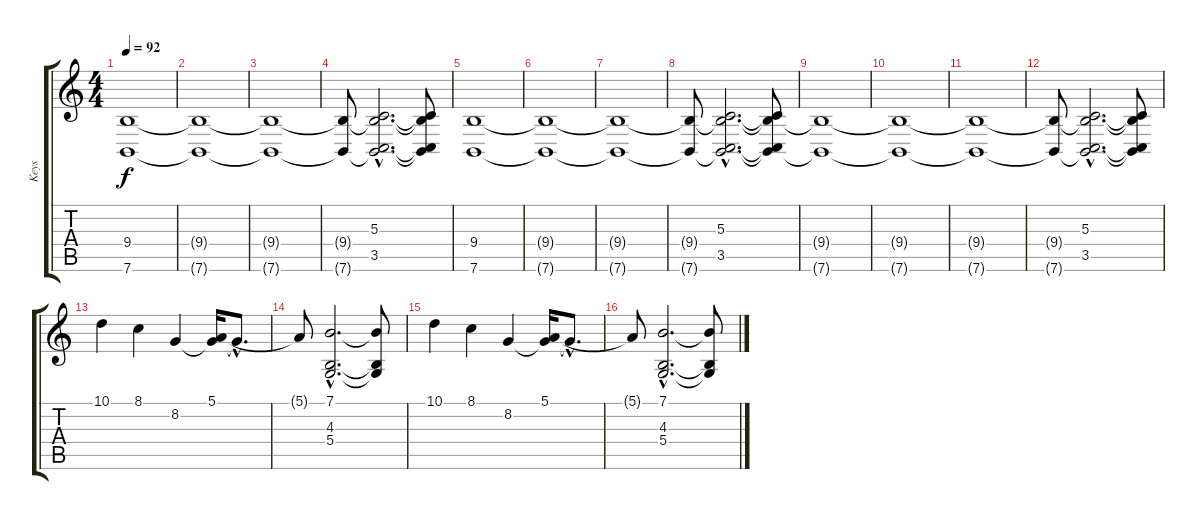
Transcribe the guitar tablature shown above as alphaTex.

\track ("Keys" "Keys") {instrument stringensemble2}
\staff {score tabs}
\tuning (E4 B3 G3 D3 A2 E2) {hide}
\ts (4 4)
\tempo 92
\clef g2
\ks c
(9.4{t} 7.6{t}).1{dy f} |
(9.4{t} 7.6{t}).1 |
(9.4{t} 7.6{t}).1 |
(9.4{t} 7.6{t}).8 (5.3{hac} 9.4{hac t} 3.5{hac} 7.6{hac t}).2{d} (5.3{t} 9.4{t} 3.5{t} 7.6{t}).8 |
(9.4 7.6).1 |
(9.4{t} 7.6{t}).1 |
(9.4{t} 7.6{t}).1 |
(9.4{t} 7.6{t}).8 (5.3{hac} 9.4{hac t} 3.5{hac} 7.6{hac t}).2{d} (5.3{t} 9.4{t} 3.5{t} 7.6{t}).8 |
(9.4{t} 7.6{t}).1 |
(9.4{t} 7.6{t}).1 |
(9.4{t} 7.6{t}).1 |
(9.4{t} 7.6{t}).8 (5.3{hac} 9.4{hac t} 3.5{hac} 7.6{hac t}).2{d} (5.3{t} 9.4{t} 3.5{t} 7.6{t}).8 |
10.1.4{volume 9 instrument pad4choir} 8.1.4 8.2.4 (5.1 8.2{t}).16 8.2{hac t}.8{d} |
5.1{t}.8 (7.1{hac} 4.3{hac} 5.4{hac}).2{d} (7.1{t} 4.3{t} 5.4{t}).8 |
10.1.4{volume 9 instrument pad4choir} 8.1.4 8.2.4 (5.1 8.2{t}).16 8.2{hac t}.8{d} |
5.1{t}.8 (7.1{hac} 4.3{hac} 5.4{hac}).2{d} (7.1{t} 4.3{t} 5.4{t}).8
